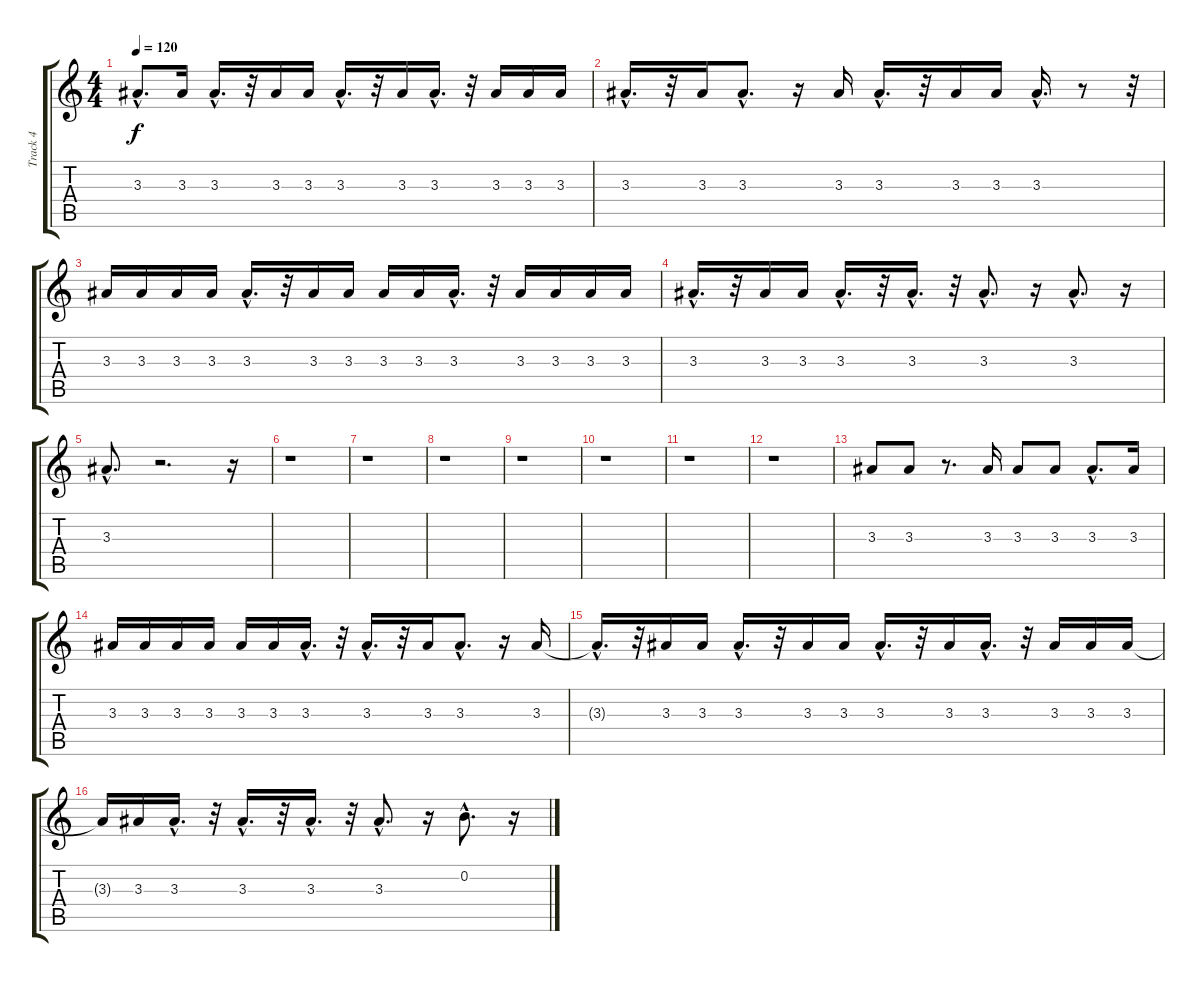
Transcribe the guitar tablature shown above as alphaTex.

\track ("Track 4" "Track 4") {instrument electricguitarmuted}
\staff {score tabs}
\tuning (E4 B3 G3 D3 A2 E2) {hide}
\ts (4 4)
\tempo 120
\clef g2
\ks c
3.3{hac}.8{d dy f} 3.3.16 3.3{hac}.16{d} r.32 3.3.16 3.3.16 3.3{hac}.16{d} r.32 3.3.16 3.3{hac}.16{d} r.32 3.3.16 3.3.16 3.3.16 |
3.3{hac}.16{d} r.32 3.3.16 3.3{hac}.8{d} r.16 3.3.16 3.3{hac}.16{d} r.32 3.3.16 3.3.16 3.3{hac}.16{d} r.8 r.32 |
3.3.16 3.3.16 3.3.16 3.3.16 3.3{hac}.16{d} r.32 3.3.16 3.3.16 3.3.16 3.3.16 3.3{hac}.16{d} r.32 3.3.16 3.3.16 3.3.16 3.3.16 |
3.3{hac}.16{d} r.32 3.3.16 3.3.16 3.3{hac}.16{d} r.32 3.3{hac}.16{d} r.32 3.3{hac}.8{d} r.16 3.3{hac}.8{d} r.16 |
3.3{hac}.8{d} r.2{d} r.16 |
r.1 |
r.1 |
r.1 |
r.1 |
r.1 |
r.1 |
r.1 |
3.3.8 3.3.8 r.8{d} 3.3.16 3.3.8 3.3.8 3.3{hac}.8{d} 3.3.16 |
3.3.16 3.3.16 3.3.16 3.3.16 3.3.16 3.3.16 3.3{hac}.16{d} r.32 3.3{hac}.16{d} r.32 3.3.16 3.3{hac}.8{d} r.16 3.3.16 |
3.3{hac t}.16{d} r.32 3.3.16 3.3.16 3.3{hac}.16{d} r.32 3.3.16 3.3.16 3.3{hac}.16{d} r.32 3.3.16 3.3{hac}.16{d} r.32 3.3.16 3.3.16 3.3.16 |
3.3{t}.16 3.3.16 3.3{hac}.16{d} r.32 3.3{hac}.16{d} r.32 3.3{hac}.16{d} r.32 3.3{hac}.8{d} r.16 0.2{hac}.8{d} r.16
